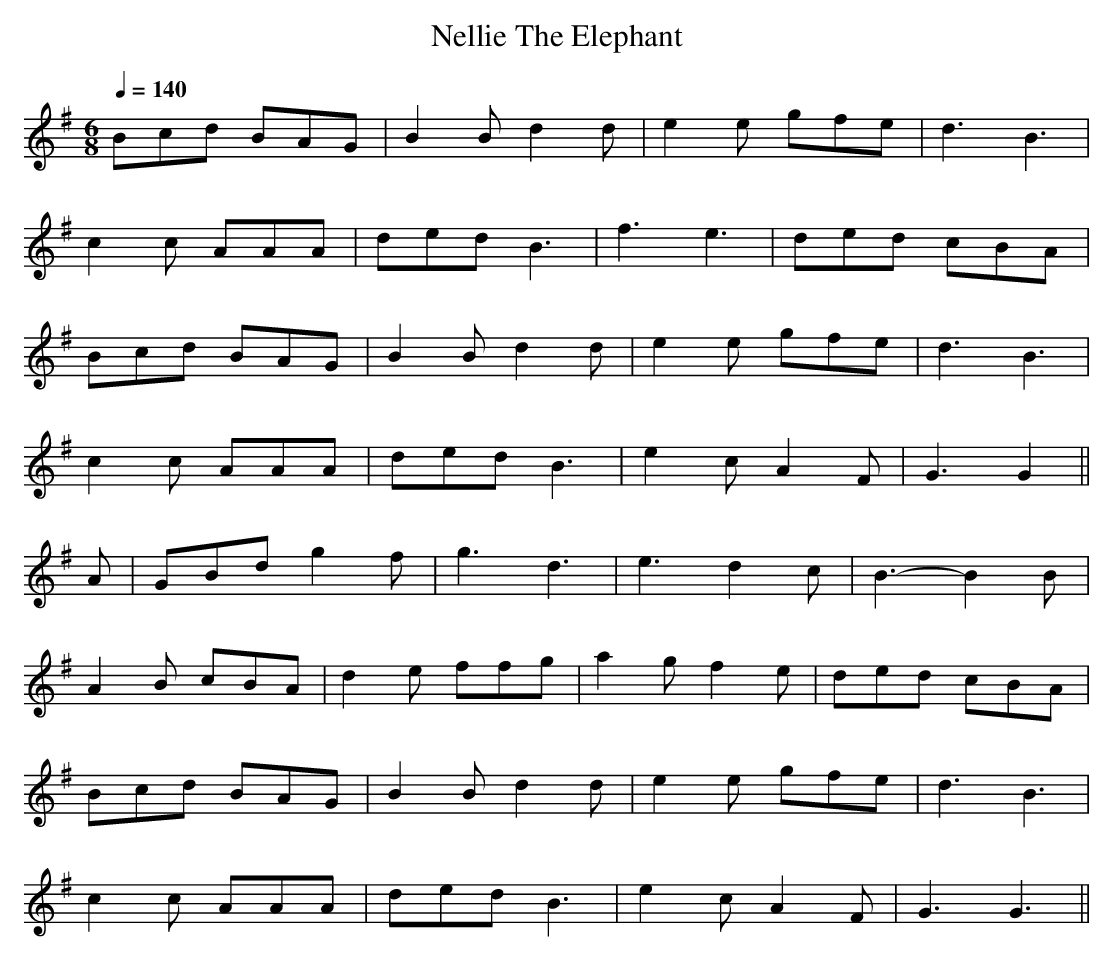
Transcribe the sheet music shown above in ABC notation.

X:1
T:Nellie The Elephant
M:6/8
L:1/8
Q:1/4=140
K:G
Bcd BAG|B2B d2d|e2e gfe|d3 B3|
c2c AAA|ded B3|f3 e3|ded cBA|
Bcd BAG|B2B d2d|e2e gfe|d3 B3|
c2c AAA|ded B3|e2cA2 F|G3 G2||
A|GBd g2 f|g3 d3|e3 d2c|B3-B2B|
A2B cBA|d2e ffg|a2g f2e|ded cBA|
Bcd BAG|B2B d2d|e2e gfe|d3 B3|
c2c AAA|ded B3|e2cA2 F|G3 G3||
